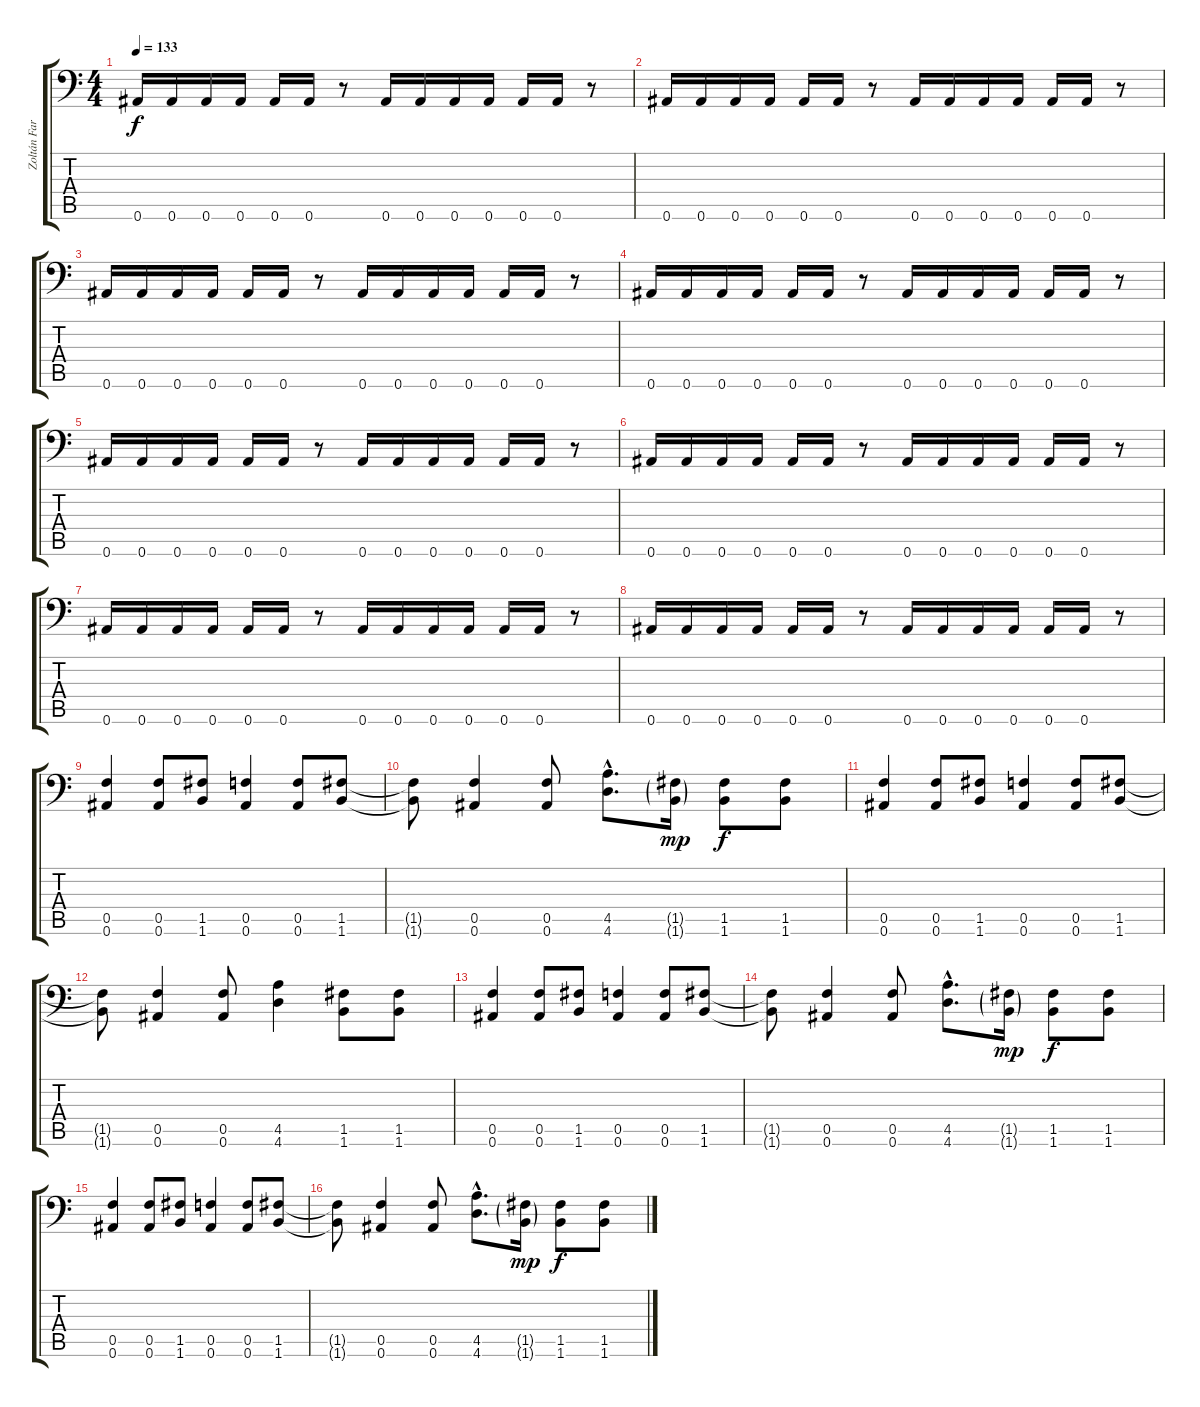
\track ("Zoltán Farkas (Guitar+Vocals)" "Zoltán Far") {instrument distortionguitar}
\staff {score tabs}
\tuning (C4 G3 Eb3 Bb2 F2 Bb1) {hide}
\ts (4 4)
\tempo 133
\clef f4
\ks c
0.6.16{dy f} 0.6.16 0.6.16 0.6.16 0.6.16 0.6.16 r.8 0.6.16 0.6.16 0.6.16 0.6.16 0.6.16 0.6.16 r.8 |
0.6.16 0.6.16 0.6.16 0.6.16 0.6.16 0.6.16 r.8 0.6.16 0.6.16 0.6.16 0.6.16 0.6.16 0.6.16 r.8 |
0.6.16 0.6.16 0.6.16 0.6.16 0.6.16 0.6.16 r.8 0.6.16 0.6.16 0.6.16 0.6.16 0.6.16 0.6.16 r.8 |
0.6.16 0.6.16 0.6.16 0.6.16 0.6.16 0.6.16 r.8 0.6.16 0.6.16 0.6.16 0.6.16 0.6.16 0.6.16 r.8 |
0.6.16 0.6.16 0.6.16 0.6.16 0.6.16 0.6.16 r.8 0.6.16 0.6.16 0.6.16 0.6.16 0.6.16 0.6.16 r.8 |
0.6.16 0.6.16 0.6.16 0.6.16 0.6.16 0.6.16 r.8 0.6.16 0.6.16 0.6.16 0.6.16 0.6.16 0.6.16 r.8 |
0.6.16 0.6.16 0.6.16 0.6.16 0.6.16 0.6.16 r.8 0.6.16 0.6.16 0.6.16 0.6.16 0.6.16 0.6.16 r.8 |
0.6.16 0.6.16 0.6.16 0.6.16 0.6.16 0.6.16 r.8 0.6.16 0.6.16 0.6.16 0.6.16 0.6.16 0.6.16 r.8 |
(0.5 0.6).4 (0.5 0.6).8 (1.5 1.6).8 (0.5 0.6).4 (0.5 0.6).8 (1.5 1.6).8 |
(1.5{t} 1.6{t}).8 (0.5 0.6).4 (0.5 0.6).8 (4.5{hac} 4.6{hac}).8{d} (1.5{g} 1.6{g}).16{dy mp} (1.5 1.6).8{dy f} (1.5 1.6).8 |
(0.5 0.6).4 (0.5 0.6).8 (1.5 1.6).8 (0.5 0.6).4 (0.5 0.6).8 (1.5 1.6).8 |
(1.5{t} 1.6{t}).8 (0.5 0.6).4 (0.5 0.6).8 (4.5 4.6).4 (1.5 1.6).8 (1.5 1.6).8 |
(0.5 0.6).4 (0.5 0.6).8 (1.5 1.6).8 (0.5 0.6).4 (0.5 0.6).8 (1.5 1.6).8 |
(1.5{t} 1.6{t}).8 (0.5 0.6).4 (0.5 0.6).8 (4.5{hac} 4.6{hac}).8{d} (1.5{g} 1.6{g}).16{dy mp} (1.5 1.6).8{dy f} (1.5 1.6).8 |
(0.5 0.6).4 (0.5 0.6).8 (1.5 1.6).8 (0.5 0.6).4 (0.5 0.6).8 (1.5 1.6).8 |
(1.5{t} 1.6{t}).8 (0.5 0.6).4 (0.5 0.6).8 (4.5{hac} 4.6{hac}).8{d} (1.5{g} 1.6{g}).16{dy mp} (1.5 1.6).8{dy f} (1.5 1.6).8
